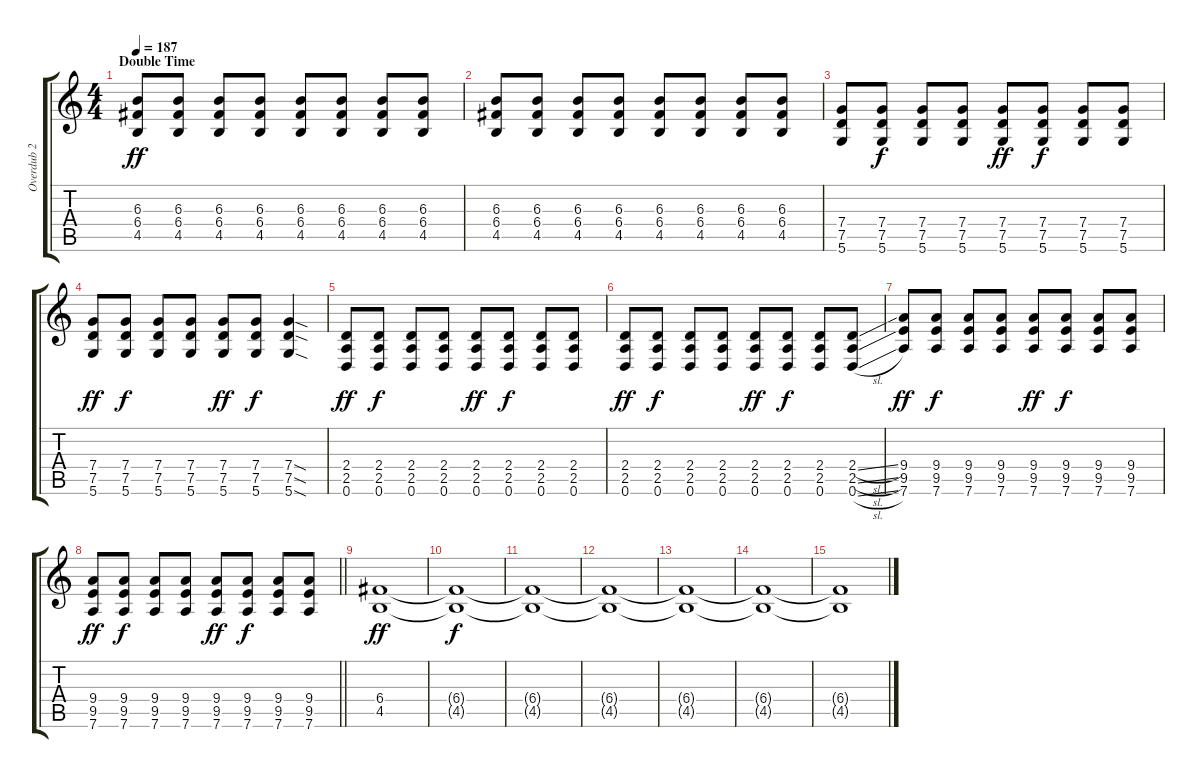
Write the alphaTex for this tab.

\track ("Overdub 2" "Overdub 2") {instrument overdrivenguitar}
\staff {score tabs}
\tuning (D4 A3 F3 C3 G2 D2) {hide}
\ts (4 4)
\section ("" "Double Time")
\tempo 187
\clef g2
\ks c
(6.3 6.4 4.5).8{dy ff instrument distortionguitar} (6.3 6.4 4.5).8 (6.3 6.4 4.5).8 (6.3 6.4 4.5).8 (6.3 6.4 4.5).8 (6.3 6.4 4.5).8 (6.3 6.4 4.5).8 (6.3 6.4 4.5).8 |
(6.3 6.4 4.5).8 (6.3 6.4 4.5).8 (6.3 6.4 4.5).8 (6.3 6.4 4.5).8 (6.3 6.4 4.5).8 (6.3 6.4 4.5).8 (6.3 6.4 4.5).8 (6.3 6.4 4.5).8 |
(7.4 7.5 5.6).8 (7.4 7.5 5.6).8{dy f} (7.4 7.5 5.6).8 (7.4 7.5 5.6).8 (7.4 7.5 5.6).8{dy ff} (7.4 7.5 5.6).8{dy f} (7.4 7.5 5.6).8 (7.4 7.5 5.6).8 |
(7.4 7.5 5.6).8{dy ff} (7.4 7.5 5.6).8{dy f} (7.4 7.5 5.6).8 (7.4 7.5 5.6).8 (7.4 7.5 5.6).8{dy ff} (7.4 7.5 5.6).8{dy f} (7.4{sod} 7.5{sod} 5.6{sod}).4 |
(2.4 2.5 0.6).8{dy ff} (2.4 2.5 0.6).8{dy f} (2.4 2.5 0.6).8 (2.4 2.5 0.6).8 (2.4 2.5 0.6).8{dy ff} (2.4 2.5 0.6).8{dy f} (2.4 2.5 0.6).8 (2.4 2.5 0.6).8 |
(2.4 2.5 0.6).8{dy ff} (2.4 2.5 0.6).8{dy f} (2.4 2.5 0.6).8 (2.4 2.5 0.6).8 (2.4 2.5 0.6).8{dy ff} (2.4 2.5 0.6).8{dy f} (2.4 2.5 0.6).8 (2.4{sl} 2.5{sl} 0.6{sl}).8 |
(9.4 9.5 7.6).8{dy ff} (9.4 9.5 7.6).8{dy f} (9.4 9.5 7.6).8 (9.4 9.5 7.6).8 (9.4 9.5 7.6).8{dy ff} (9.4 9.5 7.6).8{dy f} (9.4 9.5 7.6).8 (9.4 9.5 7.6).8 |
\barLineRight lightlight
(9.4 9.5 7.6).8{dy ff} (9.4 9.5 7.6).8{dy f} (9.4 9.5 7.6).8 (9.4 9.5 7.6).8 (9.4 9.5 7.6).8{dy ff} (9.4 9.5 7.6).8{dy f} (9.4 9.5 7.6).8 (9.4 9.5 7.6).8 |
(6.4 4.5).1{dy ff} |
(6.4{t} 4.5{t}).1{dy f volume 3} |
(6.4{t} 4.5{t}).1 |
(6.4{t} 4.5{t}).1 |
(6.4{t} 4.5{t}).1 |
(6.4{t} 4.5{t}).1 |
(6.4{t} 4.5{t}).1
